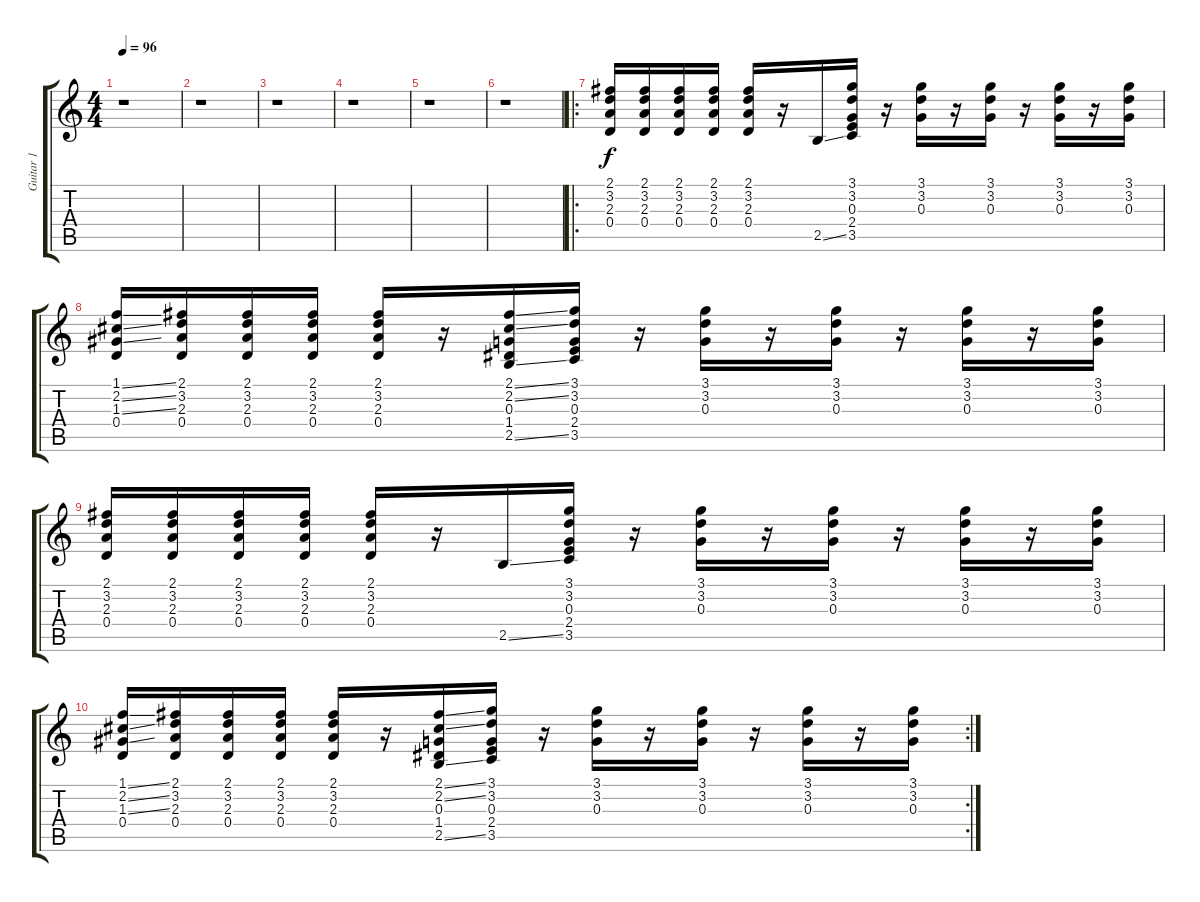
\track ("Guitar 1" "Guitar 1") {instrument acousticguitarsteel}
\staff {score tabs}
\tuning (E4 B3 G3 D3 A2 E2) {hide}
\ts (4 4)
\tempo 96
\clef g2
\ks c
r.1{dy f} |
r.1 |
r.1 |
r.1 |
r.1 |
r.1 |
\ro
(2.1 3.2 2.3 0.4).16 (2.1 3.2 2.3 0.4).16 (2.1 3.2 2.3 0.4).16 (2.1 3.2 2.3 0.4).16 (2.1 3.2 2.3 0.4).16 r.16 2.5{ss}.16 (3.1 3.2 0.3 2.4 3.5).16 r.16 (3.1 3.2 0.3).16 r.16 (3.1 3.2 0.3).16 r.16 (3.1 3.2 0.3).16 r.16 (3.1 3.2 0.3).16 |
(1.1{ss} 2.2{ss} 1.3{ss} 0.4).16 (2.1 3.2 2.3 0.4).16 (2.1 3.2 2.3 0.4).16 (2.1 3.2 2.3 0.4).16 (2.1 3.2 2.3 0.4).16 r.16 (2.1{ss} 2.2{ss} 0.3 1.4 2.5{ss}).16 (3.1 3.2 0.3 2.4 3.5).16 r.16 (3.1 3.2 0.3).16 r.16 (3.1 3.2 0.3).16 r.16 (3.1 3.2 0.3).16 r.16 (3.1 3.2 0.3).16 |
(2.1 3.2 2.3 0.4).16 (2.1 3.2 2.3 0.4).16 (2.1 3.2 2.3 0.4).16 (2.1 3.2 2.3 0.4).16 (2.1 3.2 2.3 0.4).16 r.16 2.5{ss}.16 (3.1 3.2 0.3 2.4 3.5).16 r.16 (3.1 3.2 0.3).16 r.16 (3.1 3.2 0.3).16 r.16 (3.1 3.2 0.3).16 r.16 (3.1 3.2 0.3).16 |
\rc 2
(1.1{ss} 2.2{ss} 1.3{ss} 0.4).16 (2.1 3.2 2.3 0.4).16 (2.1 3.2 2.3 0.4).16 (2.1 3.2 2.3 0.4).16 (2.1 3.2 2.3 0.4).16 r.16 (2.1{ss} 2.2{ss} 0.3 1.4 2.5{ss}).16 (3.1 3.2 0.3 2.4 3.5).16 r.16 (3.1 3.2 0.3).16 r.16 (3.1 3.2 0.3).16 r.16 (3.1 3.2 0.3).16 r.16 (3.1 3.2 0.3).16
